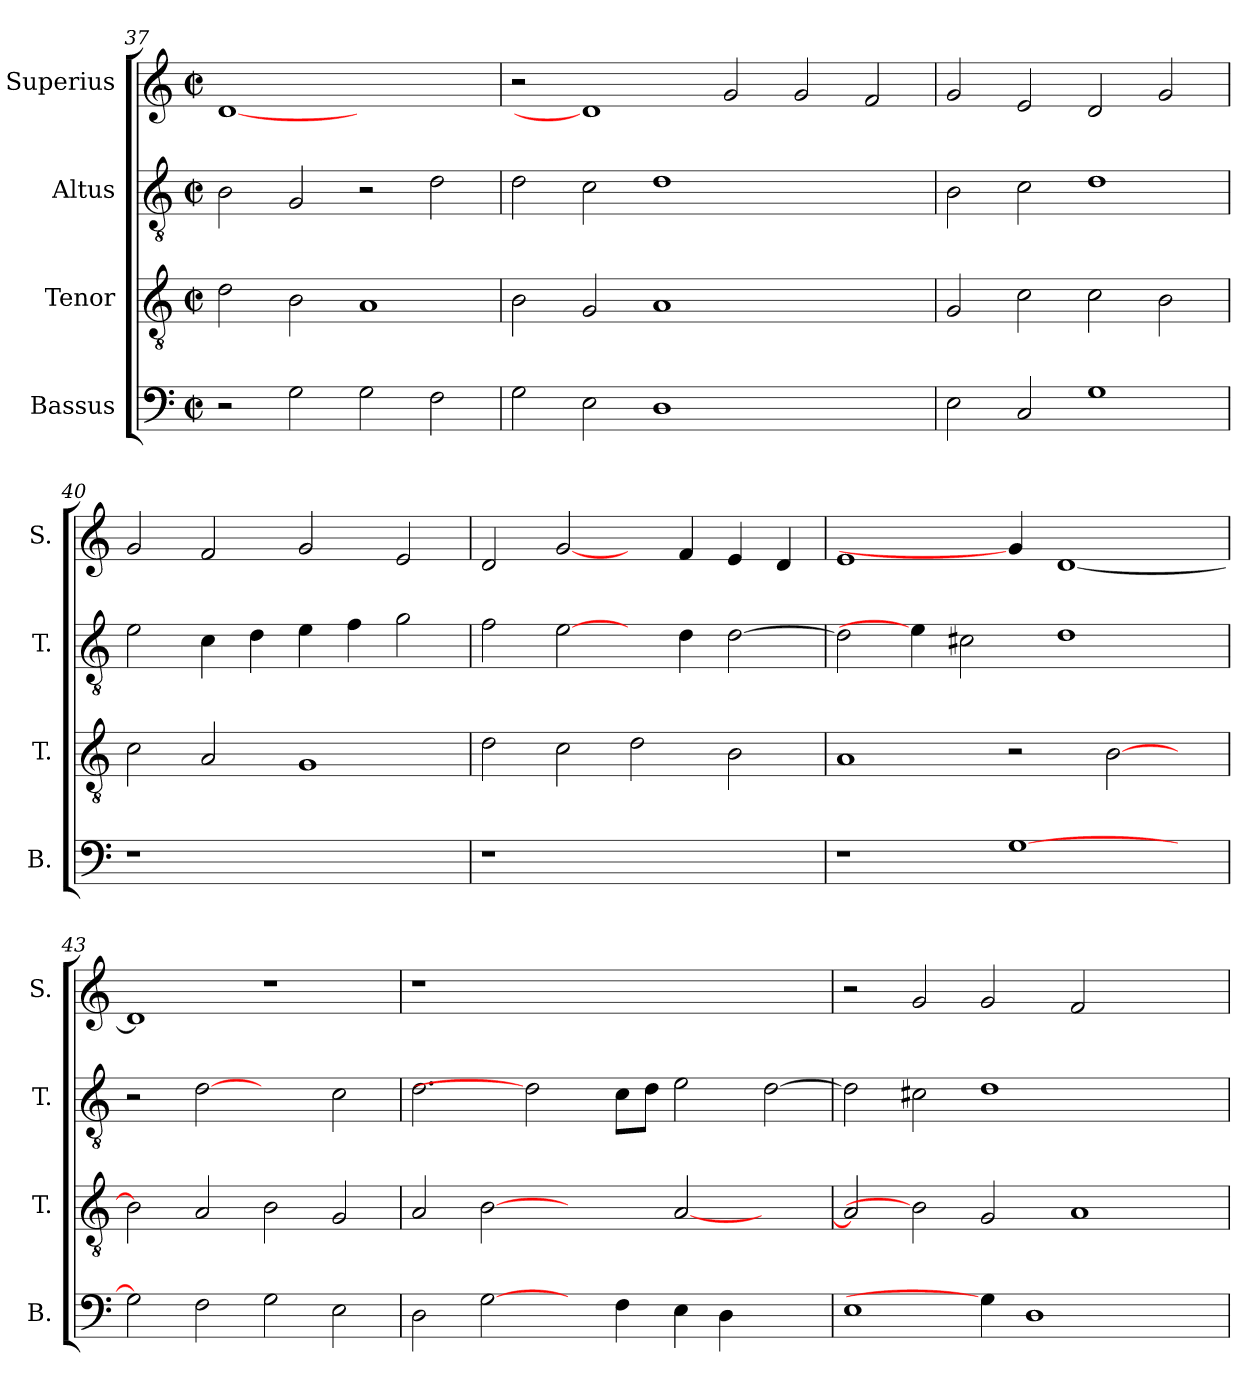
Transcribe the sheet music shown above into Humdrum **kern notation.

**kern	**kern	**kern	**kern
*part4	*part3	*part2	*part1
*staff4	*staff3	*staff2	*staff1
*I"Bassus	*I"Tenor	*I"Altus	*I"Superius
*I'B.	*I'T.	*I'T.	*I'S.
*clefF4	*clefGv2	*clefGv2	*clefG2
*	*ITrd7c12	*ITrd7c12	*
*k[]	*k[]	*k[]	*k[]
*C:	*C:	*C:	*C:
*M2/2	*M2/2	*M2/2	*M2/2
*met(c|)	*met(c|)	*met(c|)	*met(c|)
=37	=37	=37	=37
2r	2Di\	2BBi\	[1di
2Gi\	2BBi\	2GGi/	.
2Gi\	1AAi	2r	1ryy
2Fi\	.	2Di\	.
=38	=38	=38	=38
2Gi\	2BBi\	2Di\	2r
2Ei\	2GGi/	2Ci\	1di]
1Di	1AAi	1Di	.
.	.	.	2gi/
1ryy	1ryy	1ryy	2gi/
.	.	.	2fi/
=39	=39	=39	=39
2Ei\	2GGi/	2BBi\	2gi/
2Ci/	2Ci\	2Ci\	2ei/
1Gi	2Ci\	1Di	2di/
.	2BBi\	.	2gi/
=40	=40	=40	=40
!LO:N:vis=1	!	!	!
1r	2Ci\	2Ei\	2gi/
.	2AAi/	4Ci\	2fi/
.	.	4Di\	.
1ryy	1GGi	4Ei\	2gi/
.	.	4Fi\	.
.	.	2Gi\	2ei/
!!LO:PB:g=z
=41	=41	=41	=41
!LO:N:vis=1	!	!	!
1r	2Di\	2Fi\	2di/
.	2Ci\	[2Ei\	[2gi/
1ryy	2Di\	4ryy	4ryy
.	.	4Di\	4fi/
.	2BBi\	[>2Di\	4ei/
.	.	.	4di/
=42	=42	=42	=42
1r	1AAi	2Di\]	1ei
.	.	4Ei\]	.
.	.	2C#Xi\	.
[>1Gi	2r	.	4gi/]
.	.	1Di	[<1di
.	[>2BBi\	.	.
4ryy	4ryy	.	.
=43	=43	=43	=43
2Gi\]	2BBi\]	2r	1di]
2Fi\	2AAi/	[2Di	.
2Gi\	2BBi\	2ryy	1r
2Ei\	2GGi/	2Ci\	.
=44	=44	=44	=44
!	!	!	!LO:N:vis=1
2Di\	2AAi/	2.Di\	1r
[2Gi\	[2BBi	.	.
.	.	2Di]	.
4ryy	2ryy	.	1.ryy
4Fi\	.	8Ci\L	.
.	.	8Di\J	.
4Ei\	[<2AAi/	2Ei\	.
4Di\	.	.	.
2ryy	2ryy	[>2Di\	.
=45	=45	=45	=45
1Ei	2AAi/]	2Di\]	2r
.	2BBi]	2C#Xi\	2gi/
4Gi\]	2GGi/	1Di	2gi/
1Di	.	.	.
.	1AAi	.	2fi/
.	.	2ryy	2ryy
4ryy	.	.	.
=	=	=	=
*-	*-	*-	*-
